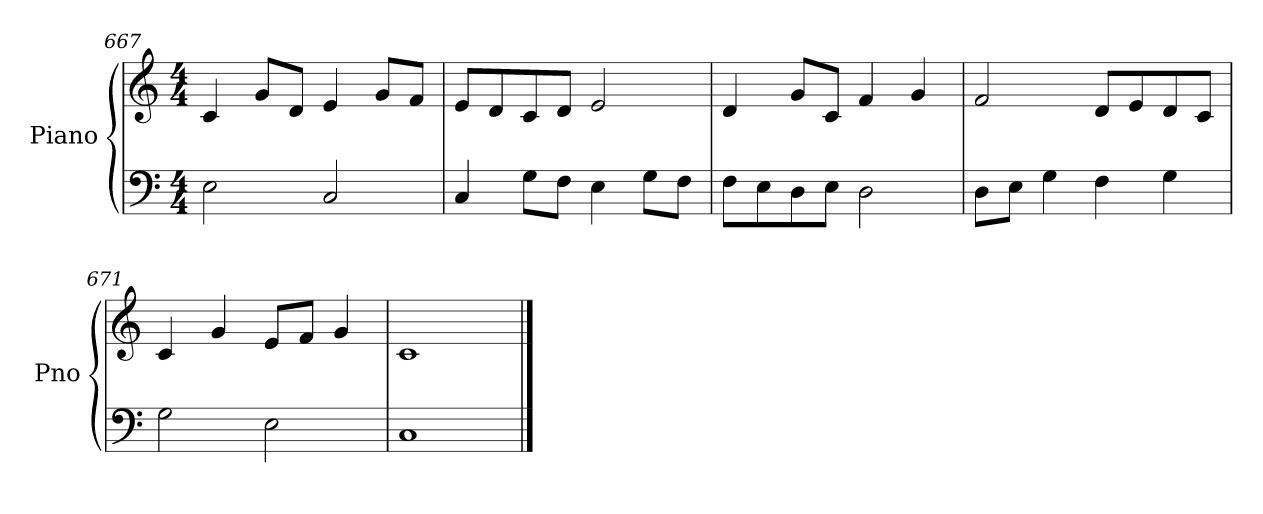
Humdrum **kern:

**kern	**kern
*part1	*part1
*staff2	*staff1
*I"Piano	*
*I'Pno	*
!!LO:LB:g=z
*clefF4	*clefG2
*k[]	*k[]
*M4/4	*M4/4
=667	=667
2E\	4c/
.	8g/L
.	8d/J
2C/	4e/
.	8g/L
.	8f/J
=668	=668
4C/	8e/L
.	8d/
8G\L	8c/
8F\J	8d/J
4E\	2e/
8G\L	.
8F\J	.
=669	=669
8F\L	4d/
8E\	.
8D\	8g/L
8E\J	8c/J
2D\	4f/
.	4g/
=670	=670
8D\L	2f/
8E\J	.
4G\	.
4F\	8d/L
.	8e/
4G\	8d/
.	8c/J
=671	=671
2G\	4c/
.	4g/
2E\	8e/L
.	8f/J
.	4g/
=672	=672
1C	1c
==	==
*-	*-
